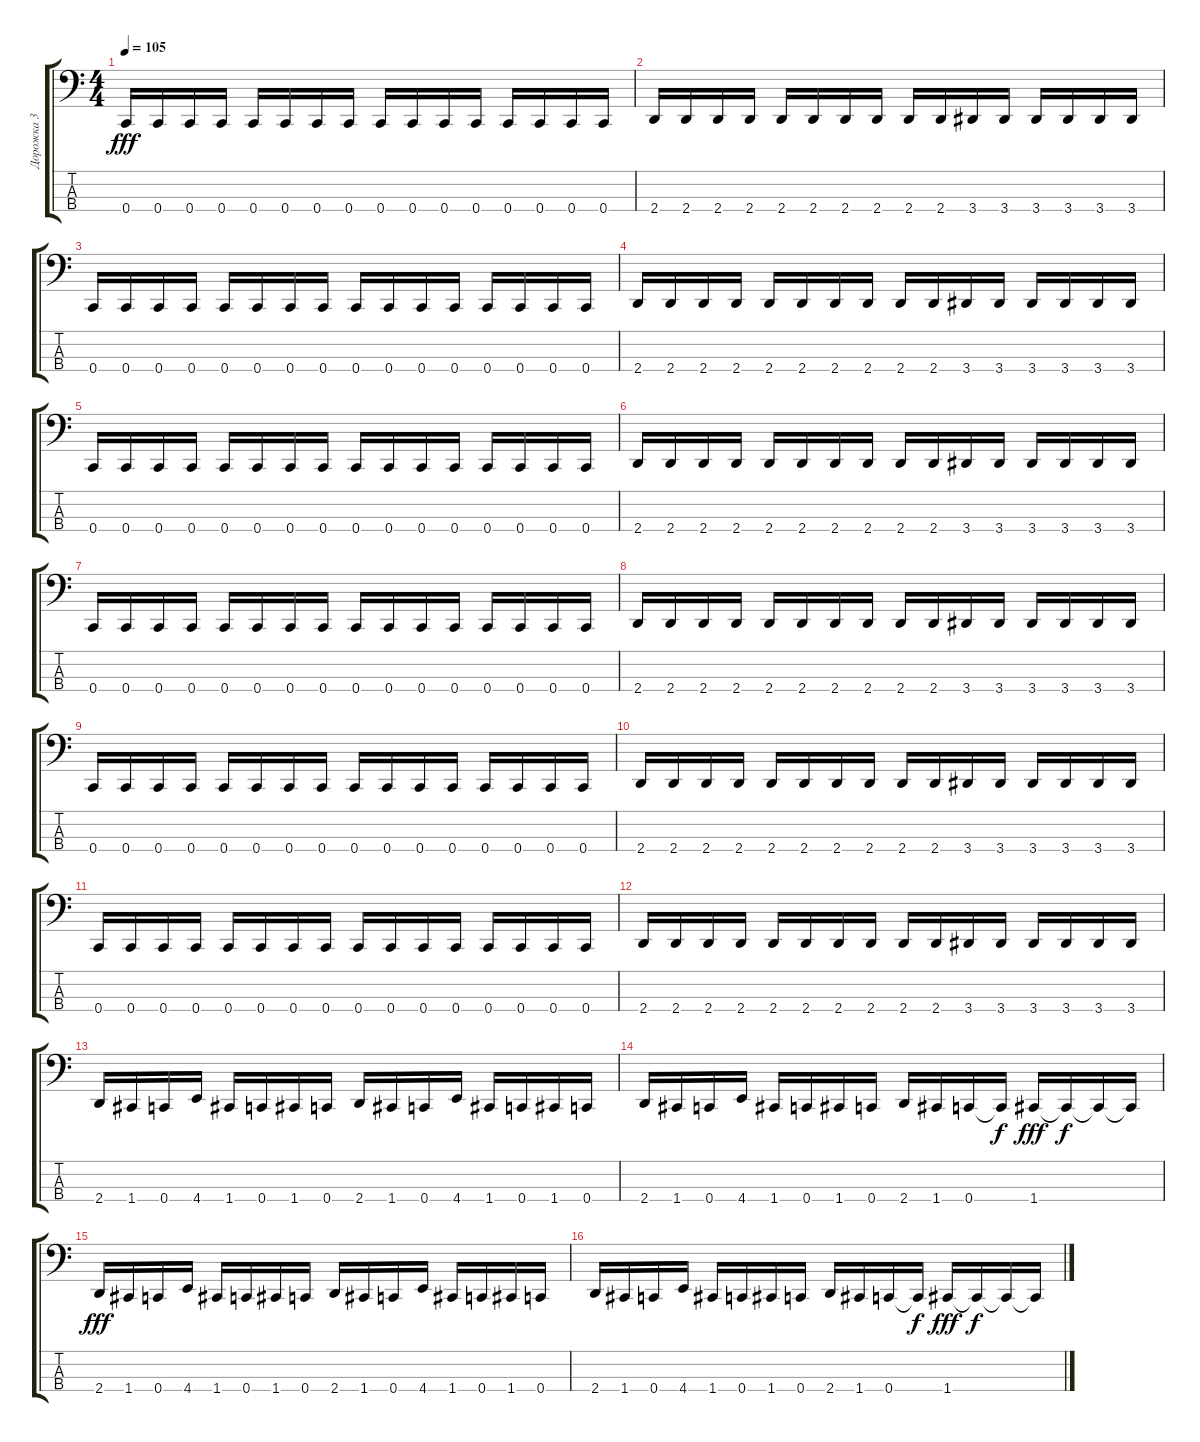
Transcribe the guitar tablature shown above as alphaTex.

\track ("Дорожка 3" "Дорожка 3") {instrument electricbassfinger}
\staff {score tabs}
\tuning (F2 C2 G1 C1) {hide}
\ts (4 4)
\tempo 105
\clef f4
\ks c
0.4.16{dy fff} 0.4.16 0.4.16 0.4.16 0.4.16 0.4.16 0.4.16 0.4.16 0.4.16 0.4.16 0.4.16 0.4.16 0.4.16 0.4.16 0.4.16 0.4.16 |
2.4.16 2.4.16 2.4.16 2.4.16 2.4.16 2.4.16 2.4.16 2.4.16 2.4.16 2.4.16 3.4.16 3.4.16 3.4.16 3.4.16 3.4.16 3.4.16 |
0.4.16 0.4.16 0.4.16 0.4.16 0.4.16 0.4.16 0.4.16 0.4.16 0.4.16 0.4.16 0.4.16 0.4.16 0.4.16 0.4.16 0.4.16 0.4.16 |
2.4.16 2.4.16 2.4.16 2.4.16 2.4.16 2.4.16 2.4.16 2.4.16 2.4.16 2.4.16 3.4.16 3.4.16 3.4.16 3.4.16 3.4.16 3.4.16 |
0.4.16 0.4.16 0.4.16 0.4.16 0.4.16 0.4.16 0.4.16 0.4.16 0.4.16 0.4.16 0.4.16 0.4.16 0.4.16 0.4.16 0.4.16 0.4.16 |
2.4.16 2.4.16 2.4.16 2.4.16 2.4.16 2.4.16 2.4.16 2.4.16 2.4.16 2.4.16 3.4.16 3.4.16 3.4.16 3.4.16 3.4.16 3.4.16 |
0.4.16 0.4.16 0.4.16 0.4.16 0.4.16 0.4.16 0.4.16 0.4.16 0.4.16 0.4.16 0.4.16 0.4.16 0.4.16 0.4.16 0.4.16 0.4.16 |
2.4.16 2.4.16 2.4.16 2.4.16 2.4.16 2.4.16 2.4.16 2.4.16 2.4.16 2.4.16 3.4.16 3.4.16 3.4.16 3.4.16 3.4.16 3.4.16 |
0.4.16 0.4.16 0.4.16 0.4.16 0.4.16 0.4.16 0.4.16 0.4.16 0.4.16 0.4.16 0.4.16 0.4.16 0.4.16 0.4.16 0.4.16 0.4.16 |
2.4.16 2.4.16 2.4.16 2.4.16 2.4.16 2.4.16 2.4.16 2.4.16 2.4.16 2.4.16 3.4.16 3.4.16 3.4.16 3.4.16 3.4.16 3.4.16 |
0.4.16 0.4.16 0.4.16 0.4.16 0.4.16 0.4.16 0.4.16 0.4.16 0.4.16 0.4.16 0.4.16 0.4.16 0.4.16 0.4.16 0.4.16 0.4.16 |
2.4.16 2.4.16 2.4.16 2.4.16 2.4.16 2.4.16 2.4.16 2.4.16 2.4.16 2.4.16 3.4.16 3.4.16 3.4.16 3.4.16 3.4.16 3.4.16 |
2.4.16 1.4.16 0.4.16 4.4.16 1.4.16 0.4.16 1.4.16 0.4.16 2.4.16 1.4.16 0.4.16 4.4.16 1.4.16 0.4.16 1.4.16 0.4.16 |
2.4.16 1.4.16 0.4.16 4.4.16 1.4.16 0.4.16 1.4.16 0.4.16 2.4.16 1.4.16 0.4.16 0.4{t}.16{dy f} 1.4.16{dy fff} 1.4{t}.16{dy f} 1.4{t}.16 1.4{t}.16 |
2.4.16{dy fff} 1.4.16 0.4.16 4.4.16 1.4.16 0.4.16 1.4.16 0.4.16 2.4.16 1.4.16 0.4.16 4.4.16 1.4.16 0.4.16 1.4.16 0.4.16 |
2.4.16 1.4.16 0.4.16 4.4.16 1.4.16 0.4.16 1.4.16 0.4.16 2.4.16 1.4.16 0.4.16 0.4{t}.16{dy f} 1.4.16{dy fff} 1.4{t}.16{dy f} 1.4{t}.16 1.4{t}.16
